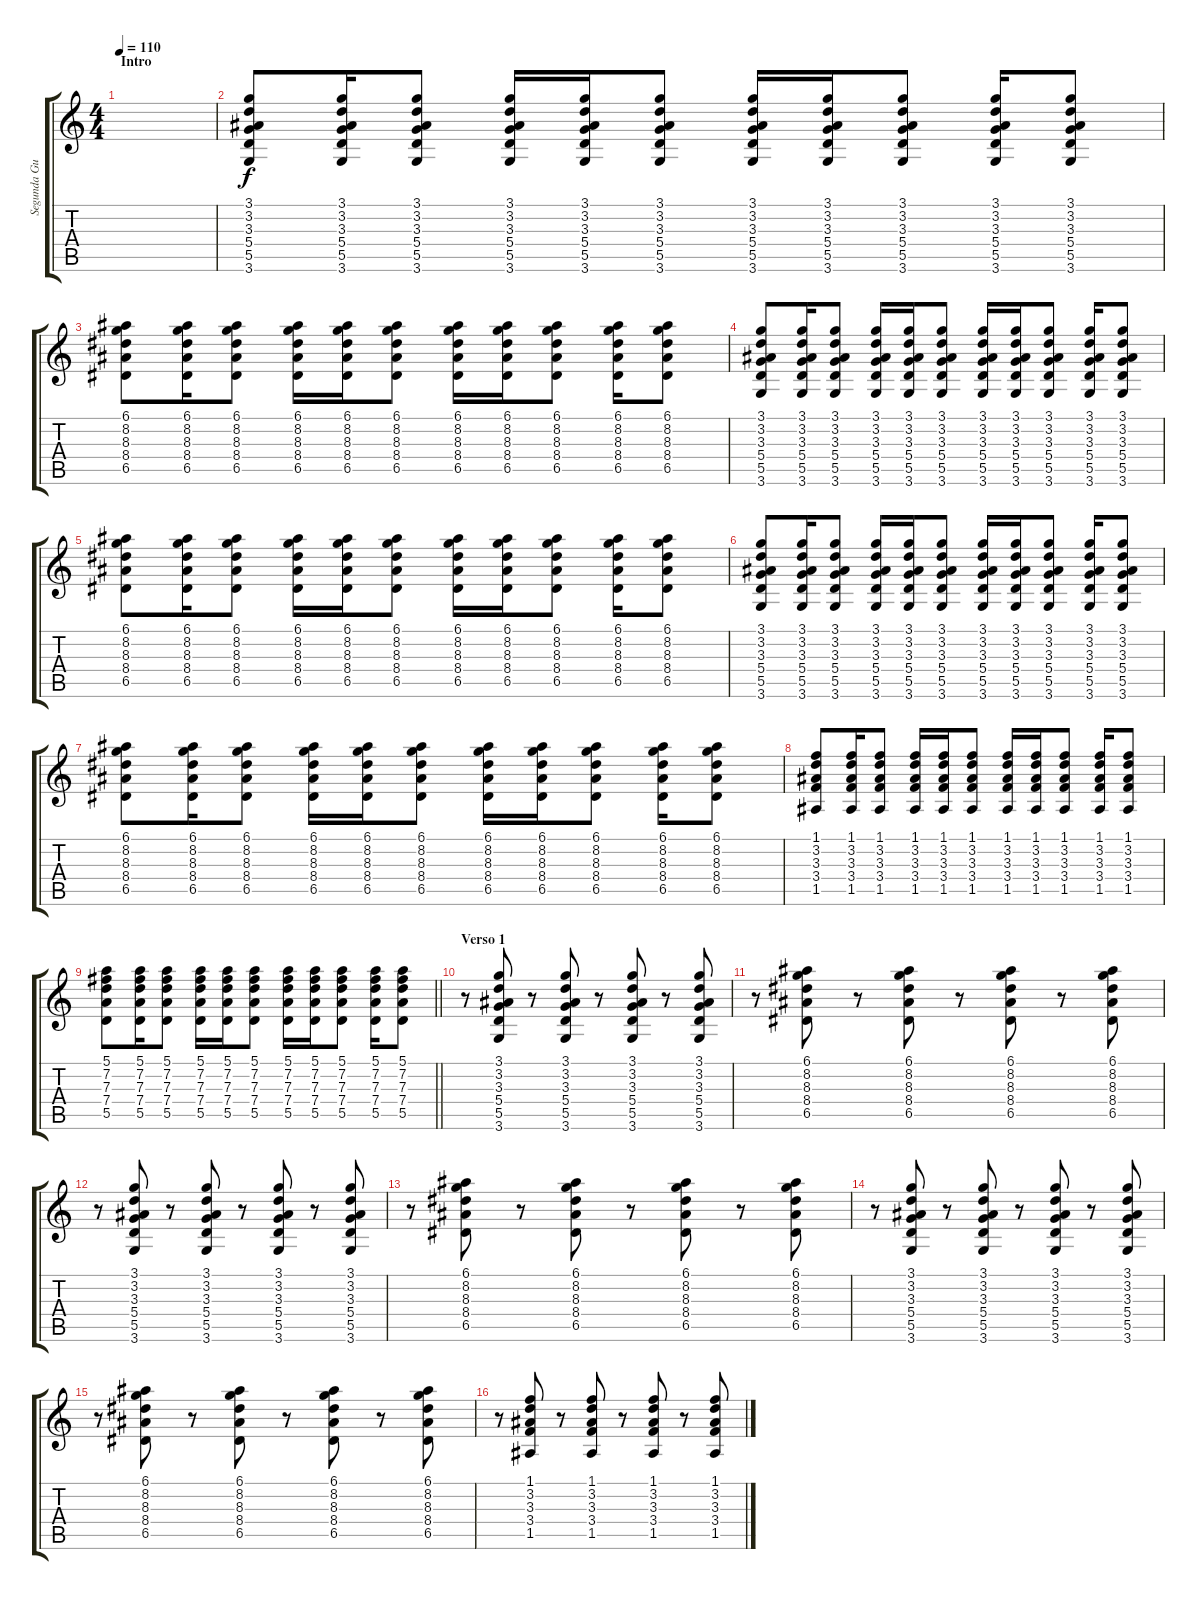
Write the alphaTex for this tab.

\track ("Segunda Guitarra" "Segunda Gu") {instrument acousticguitarsteel}
\staff {score tabs}
\tuning (E4 B3 G3 D3 A2 E2) {hide}
\ts (4 4)
\section ("" "Intro")
\tempo 110
\clef g2
\ks c
|
(3.1 3.2 3.3 5.4 5.5 3.6).8 (3.1 3.2 3.3 5.4 5.5 3.6).16 (3.1 3.2 3.3 5.4 5.5 3.6).8 (3.1 3.2 3.3 5.4 5.5 3.6).16 (3.1 3.2 3.3 5.4 5.5 3.6).16 (3.1 3.2 3.3 5.4 5.5 3.6).8 (3.1 3.2 3.3 5.4 5.5 3.6).16 (3.1 3.2 3.3 5.4 5.5 3.6).16 (3.1 3.2 3.3 5.4 5.5 3.6).8 (3.1 3.2 3.3 5.4 5.5 3.6).16 (3.1 3.2 3.3 5.4 5.5 3.6).8 |
(6.1 8.2 8.3 8.4 6.5).8 (6.1 8.2 8.3 8.4 6.5).16 (6.1 8.2 8.3 8.4 6.5).8 (6.1 8.2 8.3 8.4 6.5).16 (6.1 8.2 8.3 8.4 6.5).16 (6.1 8.2 8.3 8.4 6.5).8 (6.1 8.2 8.3 8.4 6.5).16 (6.1 8.2 8.3 8.4 6.5).16 (6.1 8.2 8.3 8.4 6.5).8 (6.1 8.2 8.3 8.4 6.5).16 (6.1 8.2 8.3 8.4 6.5).8 |
(3.1 3.2 3.3 5.4 5.5 3.6).8 (3.1 3.2 3.3 5.4 5.5 3.6).16 (3.1 3.2 3.3 5.4 5.5 3.6).8 (3.1 3.2 3.3 5.4 5.5 3.6).16 (3.1 3.2 3.3 5.4 5.5 3.6).16 (3.1 3.2 3.3 5.4 5.5 3.6).8 (3.1 3.2 3.3 5.4 5.5 3.6).16 (3.1 3.2 3.3 5.4 5.5 3.6).16 (3.1 3.2 3.3 5.4 5.5 3.6).8 (3.1 3.2 3.3 5.4 5.5 3.6).16 (3.1 3.2 3.3 5.4 5.5 3.6).8 |
(6.1 8.2 8.3 8.4 6.5).8 (6.1 8.2 8.3 8.4 6.5).16 (6.1 8.2 8.3 8.4 6.5).8 (6.1 8.2 8.3 8.4 6.5).16 (6.1 8.2 8.3 8.4 6.5).16 (6.1 8.2 8.3 8.4 6.5).8 (6.1 8.2 8.3 8.4 6.5).16 (6.1 8.2 8.3 8.4 6.5).16 (6.1 8.2 8.3 8.4 6.5).8 (6.1 8.2 8.3 8.4 6.5).16 (6.1 8.2 8.3 8.4 6.5).8 |
(3.1 3.2 3.3 5.4 5.5 3.6).8 (3.1 3.2 3.3 5.4 5.5 3.6).16 (3.1 3.2 3.3 5.4 5.5 3.6).8 (3.1 3.2 3.3 5.4 5.5 3.6).16 (3.1 3.2 3.3 5.4 5.5 3.6).16 (3.1 3.2 3.3 5.4 5.5 3.6).8 (3.1 3.2 3.3 5.4 5.5 3.6).16 (3.1 3.2 3.3 5.4 5.5 3.6).16 (3.1 3.2 3.3 5.4 5.5 3.6).8 (3.1 3.2 3.3 5.4 5.5 3.6).16 (3.1 3.2 3.3 5.4 5.5 3.6).8 |
(6.1 8.2 8.3 8.4 6.5).8 (6.1 8.2 8.3 8.4 6.5).16 (6.1 8.2 8.3 8.4 6.5).8 (6.1 8.2 8.3 8.4 6.5).16 (6.1 8.2 8.3 8.4 6.5).16 (6.1 8.2 8.3 8.4 6.5).8 (6.1 8.2 8.3 8.4 6.5).16 (6.1 8.2 8.3 8.4 6.5).16 (6.1 8.2 8.3 8.4 6.5).8 (6.1 8.2 8.3 8.4 6.5).16 (6.1 8.2 8.3 8.4 6.5).8 |
(1.1 3.2 3.3 3.4 1.5).8 (1.1 3.2 3.3 3.4 1.5).16 (1.1 3.2 3.3 3.4 1.5).8 (1.1 3.2 3.3 3.4 1.5).16 (1.1 3.2 3.3 3.4 1.5).16 (1.1 3.2 3.3 3.4 1.5).8 (1.1 3.2 3.3 3.4 1.5).16 (1.1 3.2 3.3 3.4 1.5).16 (1.1 3.2 3.3 3.4 1.5).8 (1.1 3.2 3.3 3.4 1.5).16 (1.1 3.2 3.3 3.4 1.5).8 |
\barLineRight lightlight
(5.1 7.2 7.3 7.4 5.5).8 (5.1 7.2 7.3 7.4 5.5).16 (5.1 7.2 7.3 7.4 5.5).8 (5.1 7.2 7.3 7.4 5.5).16 (5.1 7.2 7.3 7.4 5.5).16 (5.1 7.2 7.3 7.4 5.5).8 (5.1 7.2 7.3 7.4 5.5).16 (5.1 7.2 7.3 7.4 5.5).16 (5.1 7.2 7.3 7.4 5.5).8 (5.1 7.2 7.3 7.4 5.5).16 (5.1 7.2 7.3 7.4 5.5).8 |
\section ("" "Verso 1")
r.8{instrument acousticguitarsteel} (3.1 3.2 3.3 5.4 5.5 3.6).8 r.8 (3.1 3.2 3.3 5.4 5.5 3.6).8 r.8 (3.1 3.2 3.3 5.4 5.5 3.6).8 r.8 (3.1 3.2 3.3 5.4 5.5 3.6).8 |
r.8 (6.1 8.2 8.3 8.4 6.5).8 r.8 (6.1 8.2 8.3 8.4 6.5).8 r.8 (6.1 8.2 8.3 8.4 6.5).8 r.8 (6.1 8.2 8.3 8.4 6.5).8 |
r.8 (3.1 3.2 3.3 5.4 5.5 3.6).8 r.8 (3.1 3.2 3.3 5.4 5.5 3.6).8 r.8 (3.1 3.2 3.3 5.4 5.5 3.6).8 r.8 (3.1 3.2 3.3 5.4 5.5 3.6).8 |
r.8 (6.1 8.2 8.3 8.4 6.5).8 r.8 (6.1 8.2 8.3 8.4 6.5).8 r.8 (6.1 8.2 8.3 8.4 6.5).8 r.8 (6.1 8.2 8.3 8.4 6.5).8 |
r.8 (3.1 3.2 3.3 5.4 5.5 3.6).8 r.8 (3.1 3.2 3.3 5.4 5.5 3.6).8 r.8 (3.1 3.2 3.3 5.4 5.5 3.6).8 r.8 (3.1 3.2 3.3 5.4 5.5 3.6).8 |
r.8 (6.1 8.2 8.3 8.4 6.5).8 r.8 (6.1 8.2 8.3 8.4 6.5).8 r.8 (6.1 8.2 8.3 8.4 6.5).8 r.8 (6.1 8.2 8.3 8.4 6.5).8 |
r.8 (1.1 3.2 3.3 3.4 1.5).8 r.8 (1.1 3.2 3.3 3.4 1.5).8 r.8 (1.1 3.2 3.3 3.4 1.5).8 r.8 (1.1 3.2 3.3 3.4 1.5).8
